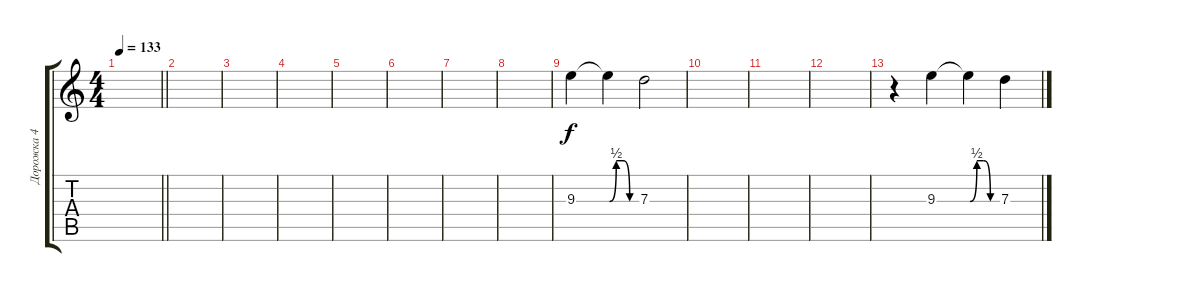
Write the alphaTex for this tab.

\track ("Дорожка 4" "Дорожка 4") {instrument overdrivenguitar}
\staff {score tabs}
\tuning (E4 B3 G3 D3 A2 E2) {hide}
\ts (4 4)
\tempo 133
\clef g2
\barLineRight lightlight
\ks c
|
|
|
|
|
|
|
|
9.3.4 9.3{be (custom 0 0 15 2 30 2 45 0 60 0) t}.4 7.3.2 |
|
|
|
r.4 9.3.4 9.3{be (custom 0 0 15 2 30 2 45 0 60 0) t}.4 7.3.4
